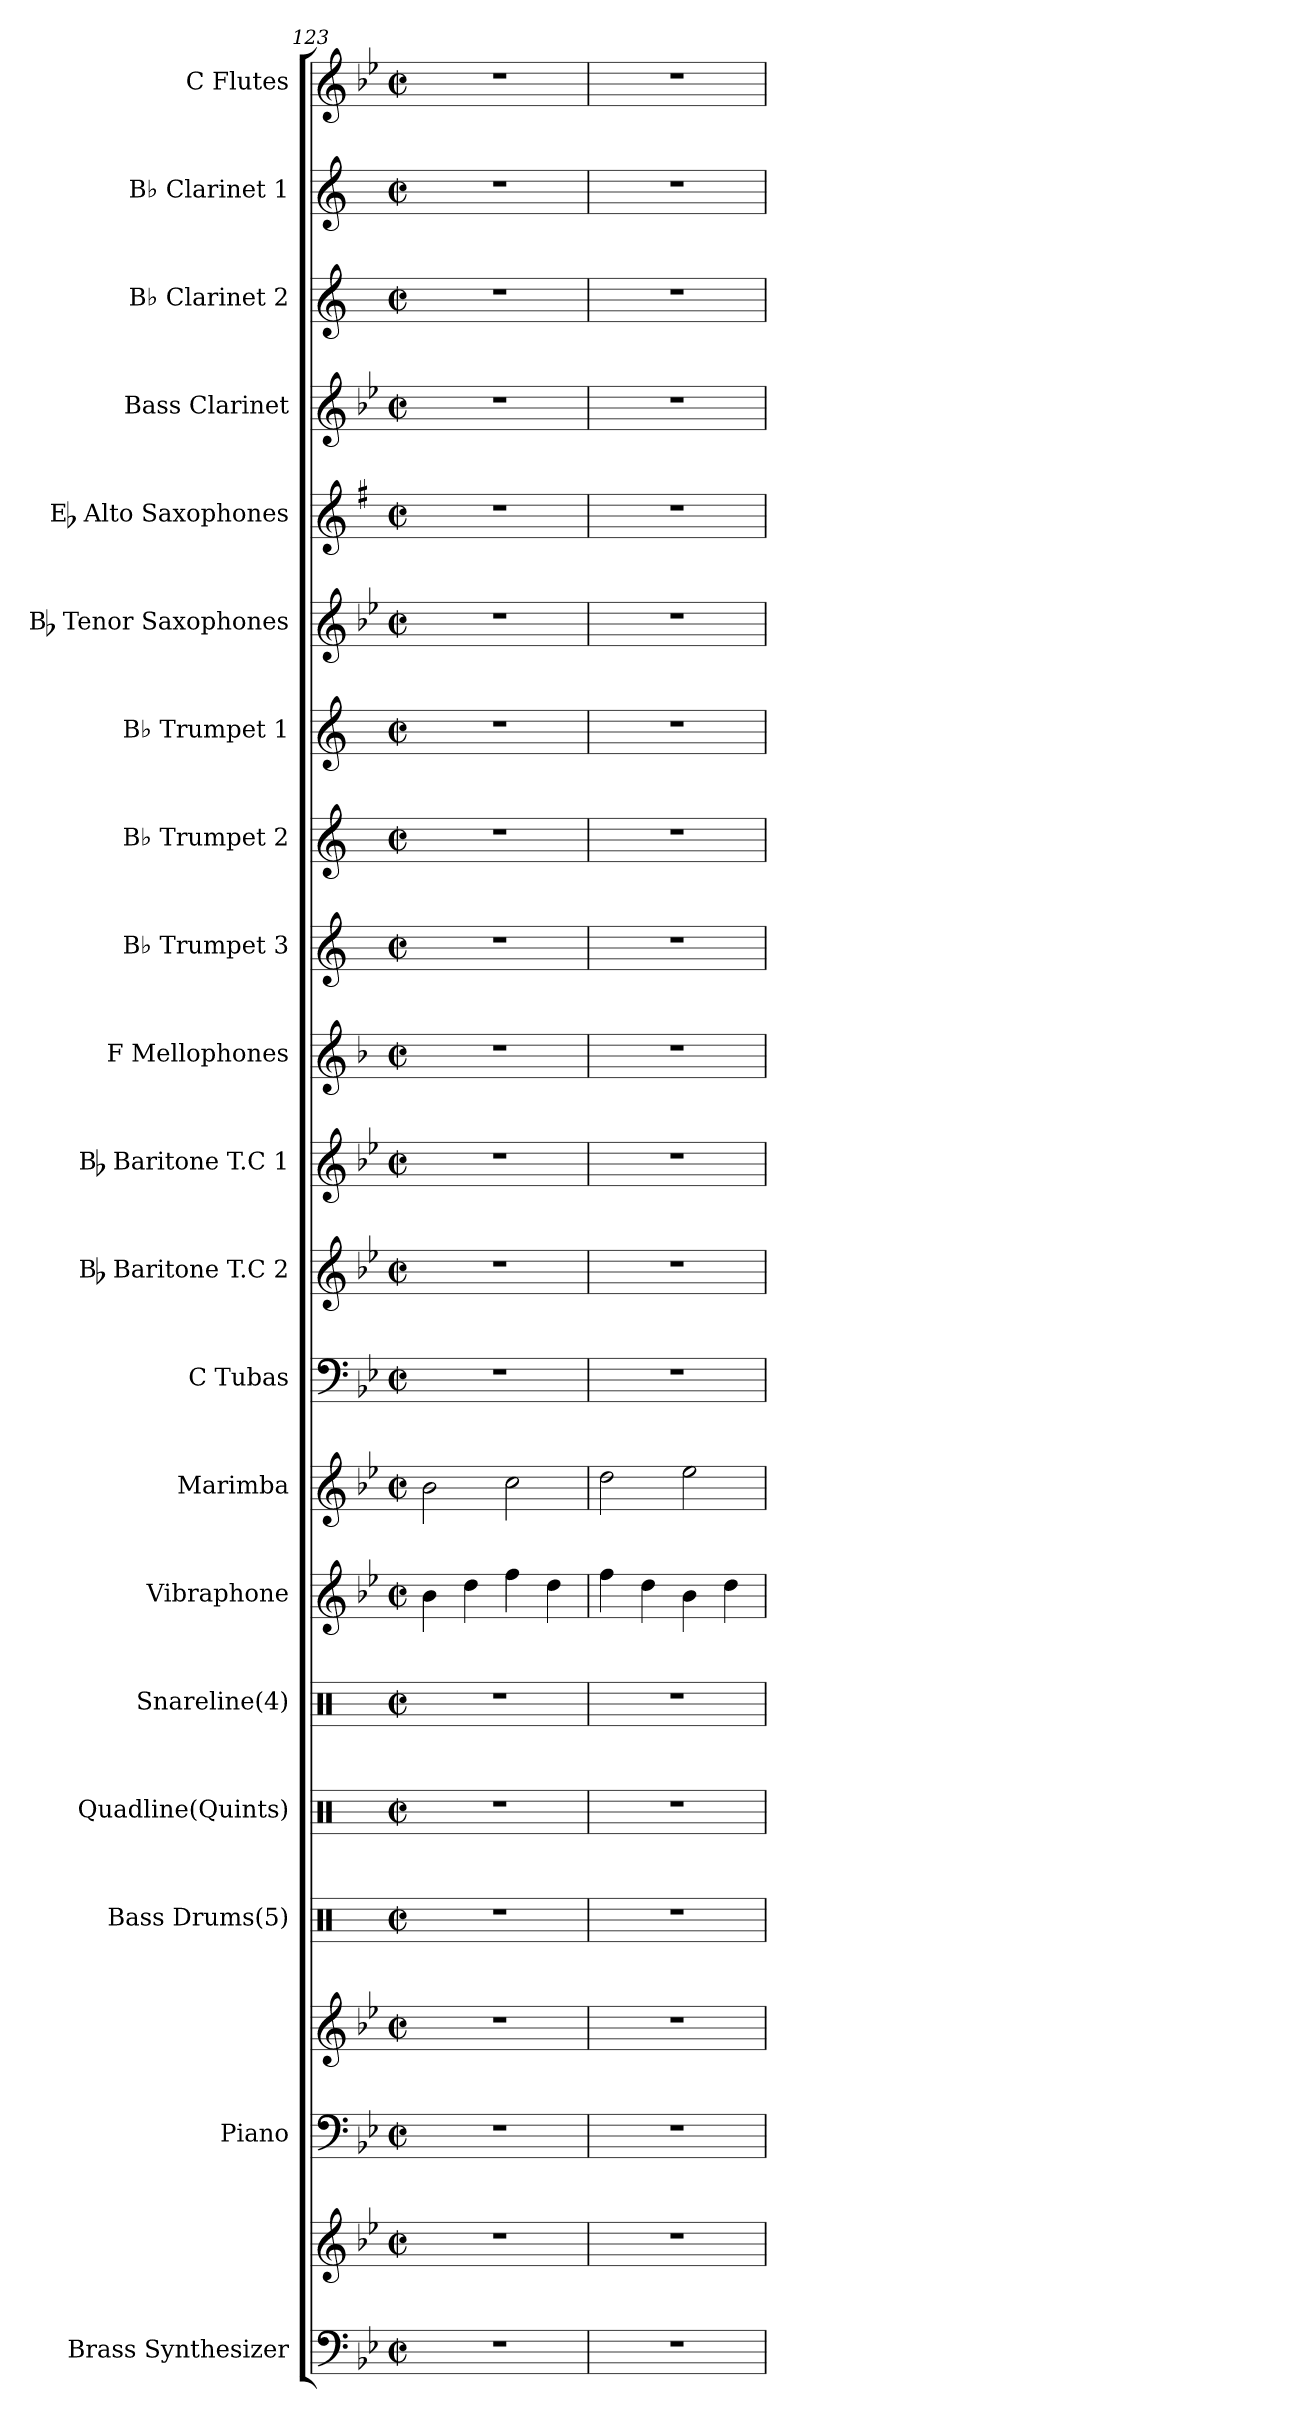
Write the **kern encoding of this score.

**kern	**kern	**kern	**kern	**kern	**kern	**kern	**kern	**kern	**kern	**kern	**kern	**kern	**kern	**kern	**kern	**kern	**kern	**kern	**kern	**kern	**kern
*part20	*part20	*part19	*part19	*part18	*part17	*part16	*part15	*part14	*part13	*part12	*part11	*part10	*part9	*part8	*part7	*part6	*part5	*part4	*part3	*part2	*part1
*staff22	*staff21	*staff20	*staff19	*staff18	*staff17	*staff16	*staff15	*staff14	*staff13	*staff12	*staff11	*staff10	*staff9	*staff8	*staff7	*staff6	*staff5	*staff4	*staff3	*staff2	*staff1
*I"Brass Synthesizer	*	*I"Piano	*	*I"Bass Drums(5)	*I"Quadline(Quints)	*I"Snareline(4)	*I"Vibraphone	*I"Marimba	*I"C Tubas	*I"Bb Baritone T.C 2	*I"Bb Baritone T.C 1	*I"F Mellophones	*I"B♭ Trumpet 3	*I"B♭ Trumpet 2	*I"B♭ Trumpet 1	*I"Bb Tenor Saxophones	*I"Eb Alto Saxophones	*I"Bass Clarinet	*I"B♭ Clarinet 2	*I"B♭ Clarinet 1	*I"C Flutes
*I'Synth.	*	*I'Pno.	*	*I'BD	*	*	*	*I'Marimba	*I'Tubas	*I'Baritone T.C 2	*I'Baritone T.C 1	*I'Mello	*I'B♭ Tpt. 3	*I'B♭ Tpt. 2	*I'B♭ Tpt. 1	*I'Tenor Saxes	*I'Alto Saxes	*I'B. Cl.	*I'B♭ Cl. 2	*I'B♭ Cl. 1	*I'Flutes
*clefF4	*clefG2	*clefF4	*clefG2	*clefX	*clefX	*clefX	*clefG2	*clefG2	*clefF4	*clefG2	*clefG2	*clefG2	*clefG2	*clefG2	*clefG2	*clefG2	*clefG2	*clefG2	*clefG2	*clefG2	*clefG2
*	*	*	*	*	*	*	*	*	*	*ITrd8c14	*ITrd8c14	*ITrd4c7	*ITrd1c2	*ITrd1c2	*ITrd1c2	*ITrd8c14	*ITrd5c9	*ITrd8c14	*ITrd1c2	*ITrd1c2	*
*k[b-e-]	*k[b-e-]	*k[b-e-]	*k[b-e-]	*k[]	*k[]	*k[]	*k[b-e-]	*k[b-e-]	*k[b-e-]	*k[b-e-]	*k[b-e-]	*k[b-e-]	*k[b-e-]	*k[b-e-]	*k[b-e-]	*k[b-e-]	*k[b-e-]	*k[b-e-]	*k[b-e-]	*k[b-e-]	*k[b-e-]
*M2/2	*M2/2	*M2/2	*M2/2	*M2/2	*M2/2	*M2/2	*M2/2	*M2/2	*M2/2	*M2/2	*M2/2	*M2/2	*M2/2	*M2/2	*M2/2	*M2/2	*M2/2	*M2/2	*M2/2	*M2/2	*M2/2
*met(c|)	*met(c|)	*met(c|)	*met(c|)	*met(c|)	*met(c|)	*met(c|)	*met(c|)	*met(c|)	*met(c|)	*met(c|)	*met(c|)	*met(c|)	*met(c|)	*met(c|)	*met(c|)	*met(c|)	*met(c|)	*met(c|)	*met(c|)	*met(c|)	*met(c|)
=123	=123	=123	=123	=123	=123	=123	=123	=123	=123	=123	=123	=123	=123	=123	=123	=123	=123	=123	=123	=123	=123
1r	1r	1r	1r	1r	1r	1r	4b-\	2b-\	1r	1r	1r	1r	1r	1r	1r	1r	1r	1r	1r	1r	1r
.	.	.	.	.	.	.	4dd\	.	.	.	.	.	.	.	.	.	.	.	.	.	.
.	.	.	.	.	.	.	4ff\	2cc\	.	.	.	.	.	.	.	.	.	.	.	.	.
.	.	.	.	.	.	.	4dd\	.	.	.	.	.	.	.	.	.	.	.	.	.	.
!!LO:PB:g=z
=124	=124	=124	=124	=124	=124	=124	=124	=124	=124	=124	=124	=124	=124	=124	=124	=124	=124	=124	=124	=124	=124
1r	1r	1r	1r	1r	1r	1r	4ff\	2dd\	1r	1r	1r	1r	1r	1r	1r	1r	1r	1r	1r	1r	1r
.	.	.	.	.	.	.	4dd\	.	.	.	.	.	.	.	.	.	.	.	.	.	.
.	.	.	.	.	.	.	4b-\	2ee-\	.	.	.	.	.	.	.	.	.	.	.	.	.
.	.	.	.	.	.	.	4dd\	.	.	.	.	.	.	.	.	.	.	.	.	.	.
=	=	=	=	=	=	=	=	=	=	=	=	=	=	=	=	=	=	=	=	=	=
*-	*-	*-	*-	*-	*-	*-	*-	*-	*-	*-	*-	*-	*-	*-	*-	*-	*-	*-	*-	*-	*-
